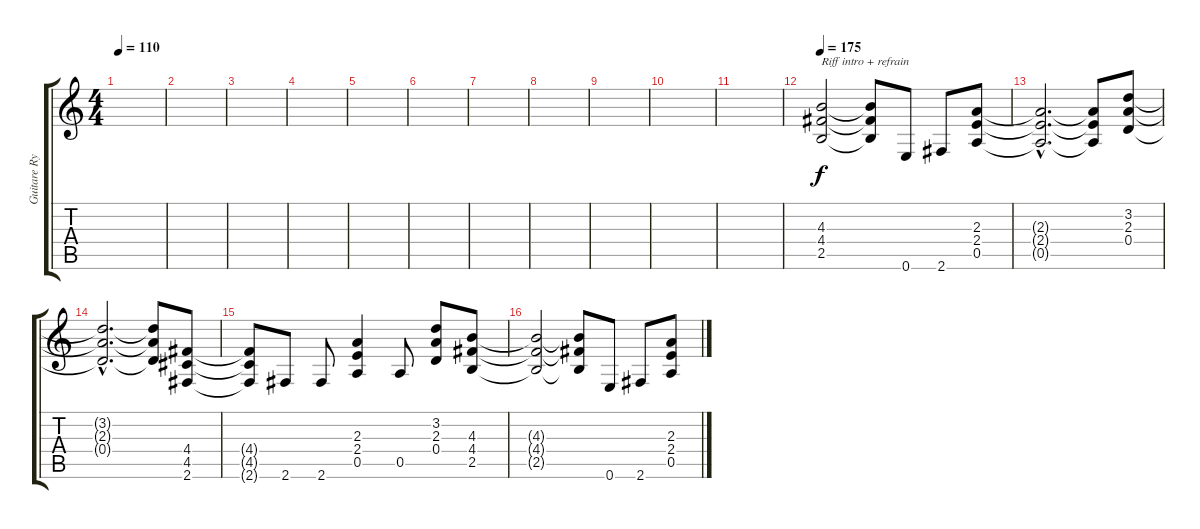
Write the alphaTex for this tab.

\track ("Guitare Rythm 1" "Guitare Ry") {instrument distortionguitar}
\staff {score tabs}
\tuning (E4 B3 G3 D3 A2 E2) {hide}
\ts (4 4)
\tempo 110
\clef g2
\ks c
|
|
|
|
|
|
|
|
|
|
|
\tempo 175
(4.3 4.4 2.5).2{txt "Riff intro + refrain"} (4.3{t} 4.4{t} 2.5{t}).8 0.6.8 2.6.8 (2.3 2.4 0.5).8 |
(2.3{hac t} 2.4{hac t} 0.5{hac t}).2{d} (2.3{t} 2.4{t} 0.5{t}).8 (3.2 2.3 0.4).8 |
(3.2{hac t} 2.3{hac t} 0.4{hac t}).2{d} (3.2{t} 2.3{t} 0.4{t}).8 (4.4 4.5 2.6).8 |
(4.4{t} 4.5{t} 2.6{t}).8 2.6.8 2.6.8 (2.3 2.4 0.5).4 0.5.8 (3.2 2.3 0.4).8 (4.3 4.4 2.5).8 |
(4.3{t} 4.4{t} 2.5{t}).2 (4.3{t} 4.4{t} 2.5{t}).8 0.6.8 2.6.8 (2.3 2.4 0.5).8
